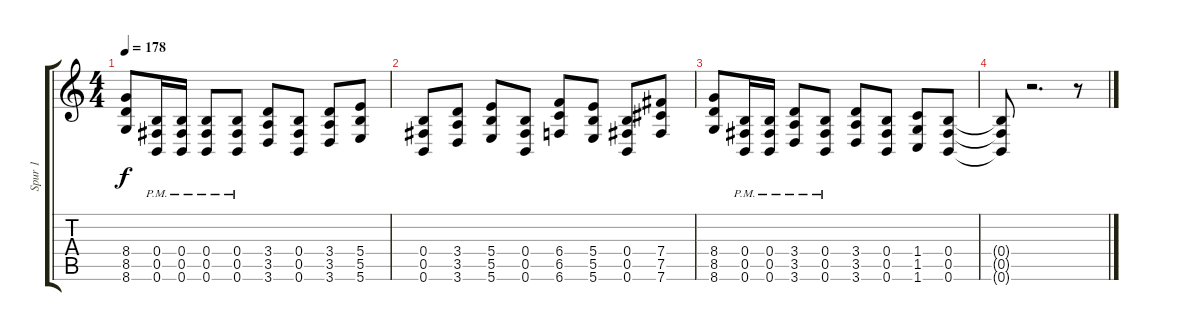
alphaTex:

\track ("Spur 1" "Spur 1") {instrument overdrivenguitar}
\staff {score tabs}
\tuning (Db4 Ab3 E3 B2 Gb2 B1) {hide}
\ts (4 4)
\tempo 178
\clef g2
\ks c
(8.4 8.5 8.6).8{dy f} (0.4{pm} 0.5{pm} 0.6{pm}).16 (0.4{pm} 0.5{pm} 0.6{pm}).16 (0.4{pm} 0.5{pm} 0.6{pm}).8 (0.4{pm} 0.5 0.6).8 (3.4 3.5 3.6).8 (0.4 0.5 0.6).8 (3.4 3.5 3.6).8 (5.4 5.5 5.6).8 |
(0.4 0.5 0.6).8 (3.4 3.5 3.6).8 (5.4 5.5 5.6).8 (0.4 0.5 0.6).8 (6.4 6.5 6.6).8 (5.4 5.5 5.6).8 (0.4 0.5 0.6).8 (7.4 7.5 7.6).8 |
(8.4 8.5 8.6).8 (0.4{pm} 0.5{pm} 0.6{pm}).16 (0.4{pm} 0.5 0.6).16 (3.4{pm} 3.5{pm} 3.6{pm}).8 (0.4{pm} 0.5 0.6).8 (3.4 3.5 3.6).8 (0.4 0.5 0.6).8 (1.4 1.5 1.6).8 (0.4 0.5 0.6).8 |
(0.4{t} 0.5{t} 0.6{t}).8 r.2{d} r.8
